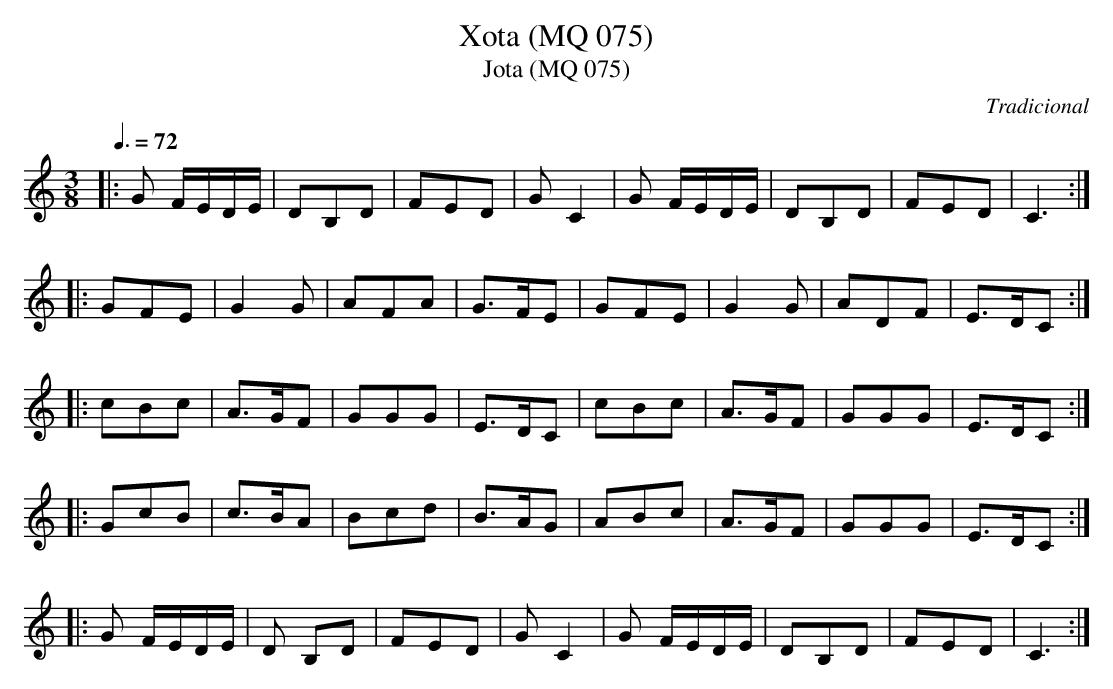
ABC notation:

X:1
T:Xota (MQ 075)
T:Jota (MQ 075)
C:Tradicional
M:3/8
L:1/8
Q:3/8=72
K:C
|: G F/E/D/E/|DB,D|FED|G C2|G F/E/D/E/|DB,D|FED|C3 :|
|: GFE|G2 G|AFA|G>FE|GFE|G2 G|ADF|E>DC :|
|: cBc|A>GF|GGG|E>DC|cBc|A>GF|GGG|E>DC :|
|: GcB|c>BA|Bcd|B>AG|ABc|A>GF|GGG|E>DC :|
|: G F/E/D/E/|D B,D|FED|G C2|G F/E/D/E/|DB,D|FED|C3 :|
